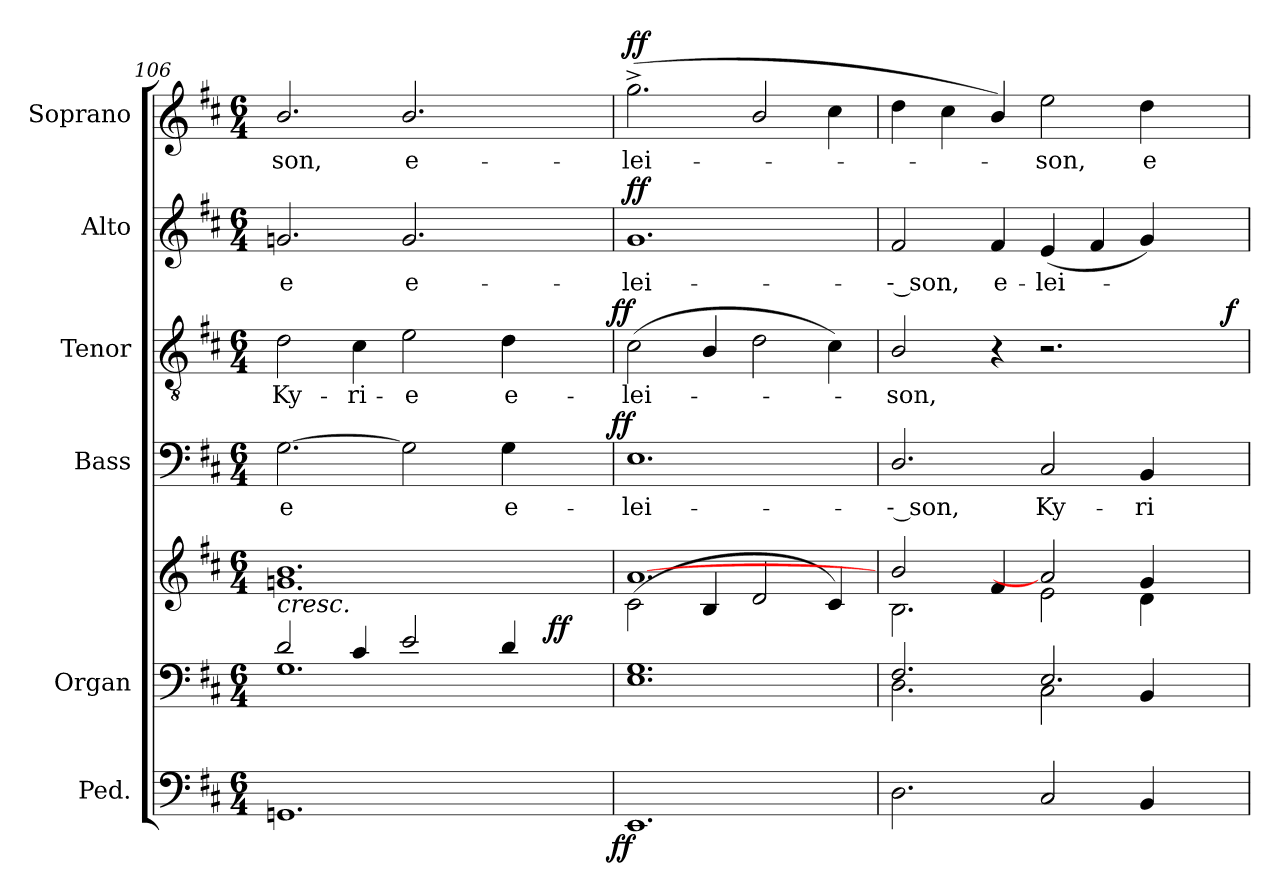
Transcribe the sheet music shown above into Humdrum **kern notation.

**kern	**dynam	**kern	**kern	**dynam	**kern	**text	**dynam	**kern	**text	**dynam	**kern	**text	**dynam	**kern	**text	**dynam
*part6	*part6	*part5	*part5	*part5	*part4	*part4	*part4	*part3	*part3	*part3	*part2	*part2	*part2	*part1	*part1	*part1
*staff7	*staff7	*staff6	*staff5	*staff5/6	*staff4	*staff4	*staff4	*staff3	*staff3	*staff3	*staff2	*staff2	*staff2	*staff1	*staff1	*staff1
*I"Ped.	*	*I"Organ	*	*	*I"Bass	*	*	*I"Tenor	*	*	*I"Alto	*	*	*I"Soprano	*	*
*	*	*I'Org.	*	*	*I'B.	*	*	*I'T.	*	*	*I'A.	*	*	*I'S.	*	*
*clefF4	*	*clefF4	*clefG2	*	*clefF4	*	*	*clefGv2	*	*	*clefG2	*	*	*clefG2	*	*
*	*	*	*	*	*	*	*	*ITrd7c12	*	*	*	*	*	*	*	*
*k[f#c#]	*	*k[f#c#]	*k[f#c#]	*	*k[f#c#]	*	*	*k[f#c#]	*	*	*k[f#c#]	*	*	*k[f#c#]	*	*
*D:	*	*D:	*D:	*	*D:	*	*	*D:	*	*	*D:	*	*	*D:	*	*
*M6/4	*	*M6/4	*M6/4	*	*M6/4	*	*	*M6/4	*	*	*M6/4	*	*	*M6/4	*	*
=106	=106	=106	=106	=106	=106	=106	=106	=106	=106	=106	=106	=106	=106	=106	=106	=106
*	*	*^	*	*	*	*	*	*	*	*	*	*	*	*	*	*
!	!	!	!	!	!LO:HP:b	!	!	!	!	!	!	!	!	!	!	!	!
*	*	*	*	*^	*	*	*	*	*	*	*	*	*	*	*	*	*
!	!	!	!	!	!	!	!	!LO:LY:b:color=#000000	!	!	!	!	!	!	!	!	!	!
!	!	!	!	!	!	!	!	!	!	!	!LO:LY:b:color=#000000	!	!	!	!	!	!	!
!	!	!	!	!	!	!	!	!	!	!	!	!	!	!LO:LY:b:color=#000000	!	!	!	!
!	!	!	!	!	!	!	!	!	!	!	!	!	!	!	!	!	!LO:LY:b:color=#000000	!
*^	*	*	*	*	*^	*	*^	*	*	*^	*	*	*	*	*	*	*	*
1.GGni	1ryy	.	2di/	1.Gi	1.bi	1.gni	1ryy	<	[2.Gi\	1ryy	-e	.	2Di\	1ryy	Ky-	.	2.gni/	-e	.	2.bi/	-son,	.
!	!	!	!	!	!	!	!	!	!	!	!	!	!	!	!LO:LY:b:color=#000000	!	!	!	!	!	!	!
.	.	.	4c#i/	.	.	.	.	.	.	.	.	.	4C#i\	.	-ri-	.	.	.	.	.	.	.
!	!	!	!	!	!	!	!	!	!	!	!	!	!	!	!LO:LY:b:color=#000000	!	!	!	!	!	!	!
!	!	!	!	!	!	!	!	!	!	!	!	!	!	!	!	!	!	!LO:LY:b:color=#000000	!	!	!	!
!	!	!	!	!	!	!	!	!	!	!	!	!	!	!	!	!	!	!	!	!	!LO:LY:b:color=#000000	!
.	.	.	2ei/	.	.	.	.	.	2Gi\]	.	.	.	2Ei\	.	-e	.	2.gi/	e-	.	2.bi/	e-	.
.	4ryy	.	.	.	.	.	4ryy	.	.	4ryy	.	.	.	4ryy	.	.	.	.	.	.	.	.
!	!	!	!	!	!	!	!	!	!	!	!LO:LY:b:color=#000000	!	!	!	!	!	!	!	!	!	!	!
!	!	!	!	!	!	!	!	!	!	!	!	!	!	!	!LO:LY:b:color=#000000	!	!	!	!	!	!	!
.	8ryy	.	4di/	.	.	.	16ryy	.	4Gi\	8ryy	e-	.	4Di\	8ryy	e-	.	.	.	.	.	.	.
.	.	.	.	.	.	.	32ryy	.	.	.	.	.	.	.	.	.	.	.	.	.	.	.
.	.	.	.	.	.	.	64ryy	.	.	.	.	.	.	.	.	.	.	.	.	.	.	.
.	.	.	.	.	.	.	512ryy	.	.	.	.	.	.	.	.	.	.	.	.	.	.	.
.	.	.	.	.	.	.	8ryy	ff	.	.	.	.	.	.	.	.	.	.	.	.	.	.
.	16ryy	.	.	.	.	.	.	.	.	16ryy	.	.	.	16ryy	.	.	.	.	.	.	.	.
.	32ryy	.	.	.	.	.	.	.	.	32ryy	.	.	.	32ryy	.	.	.	.	.	.	.	.
.	64ryy	.	.	.	.	.	.	.	.	64ryy	.	.	.	64ryy	.	.	.	.	.	.	.	.
.	128...ryy	.	.	.	.	.	.	.	.	128...ryy	.	.	.	128...ryy	.	.	.	.	.	.	.	.
.	.	.	.	.	.	.	128..ryy	.	.	.	.	.	.	.	.	.	.	.	.	.	.	.
.	1024ryy	ff	.	.	.	.	.	.	.	1024ryy	.	ff	.	1024ryy	.	ff	.	.	.	.	.	.
*	*	*	*v	*v	*	*	*	*	*	*	*	*	*	*	*	*	*	*	*	*	*	*
.	.	.	.	.	.	.	[	.	.	.	.	.	.	.	.	.	.	.	.	.	.
*	*	*	*	*	*v	*v	*	*	*	*	*	*v	*v	*	*	*	*	*	*	*	*
*v	*v	*	*	*	*	*	*v	*v	*	*	*	*	*	*	*	*	*	*	*
=107	=107	=107	=107	=107	=107	=107	=107	=107	=107	=107	=107	=107	=107	=107	=107	=107	=107
*	*	*^	*	*	*	*	*	*	*	*	*	*	*	*	*	*	*
*^	*	*	*	*	*^	*	*^	*	*	*^	*	*	*	*	*	*	*	*
!	!	!	!	!	!	!	!	!	!	!	!LO:LY:b:color=#000000	!	!	!	!	!	!	!	!	!	!	!
*	*	*	*	*	*	*v	*v	*	*	*	*	*	*v	*v	*	*	*	*	*	*	*	*
*v	*v	*	*	*	*	*	*	*v	*v	*	*	*	*	*	*	*	*	*	*	*
*^	*	*	*	*	*^	*	*^	*	*	*^	*	*	*	*	*	*	*	*
!	!	!	!	!	!	!	!	!	!	!	!	!	!	!	!LO:LY:b:color=#000000	!	!	!	!	!	!	!
*	*	*	*	*	*	*v	*v	*	*	*	*	*	*v	*v	*	*	*	*	*	*	*	*
*v	*v	*	*	*	*	*	*	*v	*v	*	*	*	*	*	*	*	*	*	*	*
*^	*	*	*	*	*^	*	*^	*	*	*^	*	*	*	*	*	*	*	*
!	!	!	!	!	!	!	!	!	!	!	!	!	!	!	!	!	!	!LO:LY:b:color=#000000	!	!	!	!
*	*	*	*	*	*	*v	*v	*	*	*	*	*	*v	*v	*	*	*	*	*	*	*	*
*v	*v	*	*	*	*	*	*	*v	*v	*	*	*	*	*	*	*	*	*	*	*
*^	*	*	*	*	*^	*	*^	*	*	*^	*	*	*	*	*	*	*	*
!	!	!	!	!	!	!	!	!	!	!	!	!	!	!	!	!	!	!	!	!	!LO:LY:b:color=#000000	!
*	*	*	*	*	*	*v	*v	*	*	*	*	*	*v	*v	*	*	*	*	*	*	*	*
*v	*v	*	*	*	*	*	*	*v	*v	*	*	*	*	*	*	*	*	*	*	*
1.EEi	.	1.Gi	1.Ei	[1.ai	(2c#i\	.	1.Ei	-lei-	.	(2C#i\	-lei-	.	1.gi	-lei-	ff	(2.gg^i\	-lei-	ff
.	.	.	.	.	4Bi/	.	.	.	.	4BBi/	.	.	.	.	.	.	.	.
.	.	.	.	.	2di/	.	.	.	.	2Di\	.	.	.	.	.	2bi/	.	.
.	.	.	.	.	4c#i/)	.	.	.	.	4C#i\)	.	.	.	.	.	4cc#i\	.	.
!!LO:LB:g=z
=108	=108	=108	=108	=108	=108	=108	=108	=108	=108	=108	=108	=108	=108	=108	=108	=108	=108	=108
!	!	!	!	!	!	!	!	!LO:LY:b:color=#000000	!	!	!	!	!	!	!	!	!	!
!	!	!	!	!	!	!	!	!	!	!	!LO:LY:b:color=#000000	!	!	!	!	!	!	!
!	!	!	!	!	!	!	!	!	!	!	!	!	!	!LO:LY:b:color=#000000	!	!	!	!
*	*	*	*	*	*	*	*	*	*	*^	*	*	*	*	*	*	*	*
2.Di\	.	2.F#i/	2.Di\	2bi/	2.Bi\	.	2.Di/	-- son,	.	2BBi/	1ryy	-son,	.	2f#i/	-- son,	.	4ddi\	.	.
.	.	.	.	.	.	.	.	.	.	.	.	.	.	.	.	.	4cc#i\	.	.
!	!	!	!	!	!	!	!	!	!	!	!	!	!	!	!LO:LY:b:color=#000000	!	!	!	!
.	.	.	.	4f#i/	.	.	.	.	.	4r	.	.	.	4f#i/	e-	.	4bi/)	.	.
!	!	!	!	!	!	!	!	!LO:LY:b:color=#000000	!	!	!	!	!	!	!	!	!	!	!
!	!	!	!	!	!	!	!	!	!	!	!	!	!	!	!LO:LY:b:color=#000000	!	!	!	!
!	!	!	!	!	!	!	!	!	!	!	!	!	!	!	!	!	!	!LO:LY:b:color=#000000	!
2C#i/	.	2.Ei/	2C#i\	2ai/]	2ei\	.	2C#i/	Ky-	.	2.r	.	.	.	(4ei/	-lei-	.	2eei\	-son,	.
.	.	.	.	.	.	.	.	.	.	.	4ryy	.	.	4f#i/	.	.	.	.	.
!	!	!	!	!	!	!	!	!LO:LY:b:color=#000000	!	!	!	!	!	!	!	!	!	!	!
!	!	!	!	!	!	!	!	!	!	!	!	!	!	!	!	!	!	!LO:LY:b:color=#000000	!
4BBi/	.	.	4BBi/	4gi/	4di\	.	4BBi/	-ri-	.	.	8ryy	.	.	4gi/)	.	.	4ddi\	e-	.
.	.	.	.	.	.	.	.	.	.	.	16ryy	.	.	.	.	.	.	.	.
.	.	.	.	.	.	.	.	.	.	.	32ryy	.	.	.	.	.	.	.	.
.	.	.	.	.	.	.	.	.	.	.	64ryy	.	.	.	.	.	.	.	.
.	.	.	.	.	.	.	.	.	.	.	128...ryy	.	.	.	.	.	.	.	.
.	.	.	.	.	.	.	.	.	.	.	1024ryy	.	f	.	.	.	.	.	.
*	*	*v	*v	*	*	*	*	*	*	*v	*v	*	*	*	*	*	*	*	*
*	*	*	*v	*v	*	*	*	*	*	*	*	*	*	*	*	*	*
=	=	=	=	=	=	=	=	=	=	=	=	=	=	=	=	=
*-	*-	*-	*-	*-	*-	*-	*-	*-	*-	*-	*-	*-	*-	*-	*-	*-
